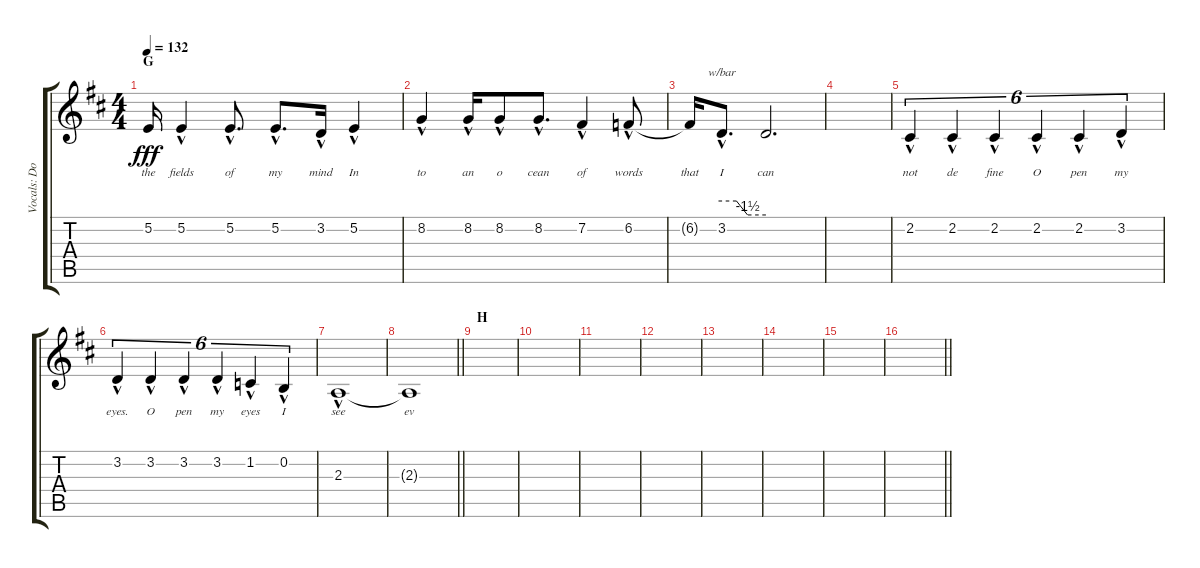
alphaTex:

\track ("Vocals: Don" "Vocals: Do") {instrument lead2sawtooth}
\staff {score tabs}
\tuning (E4 B3 G3 D3 A2 D2) {hide}
\ts (4 4)
\section ("" "G")
\tempo 132
\clef g2
\ks d
5.2{t}.16{lyrics (0 "the") lyrics (1 "") lyrics (2 "") lyrics (3 "") lyrics (4 "") dy fff} 5.2{hac}.4{lyrics (0 "fields") lyrics (1 "") lyrics (2 "") lyrics (3 "") lyrics (4 "")} 5.2{hac}.8{d lyrics (0 "of") lyrics (1 "") lyrics (2 "") lyrics (3 "") lyrics (4 "")} 5.2{hac}.8{d lyrics (0 "my") lyrics (1 "") lyrics (2 "") lyrics (3 "") lyrics (4 "")} 3.2{hac}.16{lyrics (0 "mind") lyrics (1 "") lyrics (2 "") lyrics (3 "") lyrics (4 "")} 5.2{hac}.4{lyrics (0 "In") lyrics (1 "") lyrics (2 "") lyrics (3 "") lyrics (4 "")} |
8.2{hac}.4{lyrics (0 "to") lyrics (1 "") lyrics (2 "") lyrics (3 "") lyrics (4 "")} 8.2{hac}.16{lyrics (0 "an") lyrics (1 "") lyrics (2 "") lyrics (3 "") lyrics (4 "")} 8.2{hac}.8{lyrics (0 "o") lyrics (1 "") lyrics (2 "") lyrics (3 "") lyrics (4 "")} 8.2{hac}.8{d lyrics (0 "cean") lyrics (1 "") lyrics (2 "") lyrics (3 "") lyrics (4 "")} 7.2{hac}.4{lyrics (0 "of") lyrics (1 "") lyrics (2 "") lyrics (3 "") lyrics (4 "")} 6.2{hac}.8{lyrics (0 "words") lyrics (1 "") lyrics (2 "") lyrics (3 "") lyrics (4 "")} |
6.2{t}.16{lyrics (0 "that") lyrics (1 "") lyrics (2 "") lyrics (3 "") lyrics (4 "")} 3.2{hac}.8{d tbe (custom default 0 0 20 0 35 -6 60 -6) lyrics (0 "I") lyrics (1 "") lyrics (2 "") lyrics (3 "") lyrics (4 "")} 3.2{t}.2{d lyrics (0 "can") lyrics (1 "") lyrics (2 "") lyrics (3 "") lyrics (4 "")} |
|
2.2{hac}.4{tu (6 4) lyrics (0 "not") lyrics (1 "") lyrics (2 "") lyrics (3 "") lyrics (4 "")} 2.2{hac}.4{tu (6 4) lyrics (0 "de") lyrics (1 "") lyrics (2 "") lyrics (3 "") lyrics (4 "")} 2.2{hac}.4{tu (6 4) lyrics (0 "fine") lyrics (1 "") lyrics (2 "") lyrics (3 "") lyrics (4 "")} 2.2{hac}.4{tu (6 4) lyrics (0 "O") lyrics (1 "") lyrics (2 "") lyrics (3 "") lyrics (4 "")} 2.2{hac}.4{tu (6 4) lyrics (0 "pen") lyrics (1 "") lyrics (2 "") lyrics (3 "") lyrics (4 "")} 3.2{hac}.4{tu (6 4) lyrics (0 "my") lyrics (1 "") lyrics (2 "") lyrics (3 "") lyrics (4 "")} |
3.2{hac}.4{tu (6 4) lyrics (0 "eyes.") lyrics (1 "") lyrics (2 "") lyrics (3 "") lyrics (4 "")} 3.2{hac}.4{tu (6 4) lyrics (0 "O") lyrics (1 "") lyrics (2 "") lyrics (3 "") lyrics (4 "")} 3.2{hac}.4{tu (6 4) lyrics (0 "pen") lyrics (1 "") lyrics (2 "") lyrics (3 "") lyrics (4 "")} 3.2{hac}.4{tu (6 4) lyrics (0 "my") lyrics (1 "") lyrics (2 "") lyrics (3 "") lyrics (4 "")} 1.2{hac}.4{tu (6 4) lyrics (0 "eyes") lyrics (1 "") lyrics (2 "") lyrics (3 "") lyrics (4 "")} 0.2{hac}.4{tu (6 4) lyrics (0 "I") lyrics (1 "") lyrics (2 "") lyrics (3 "") lyrics (4 "")} |
2.3{hac}.1{lyrics (0 "see") lyrics (1 "") lyrics (2 "") lyrics (3 "") lyrics (4 "")} |
\barLineRight lightlight
2.3{t}.1{lyrics (0 "ev") lyrics (1 "") lyrics (2 "") lyrics (3 "") lyrics (4 "")} |
\section ("" "H")
|
|
|
|
|
|
|
\barLineRight lightlight
